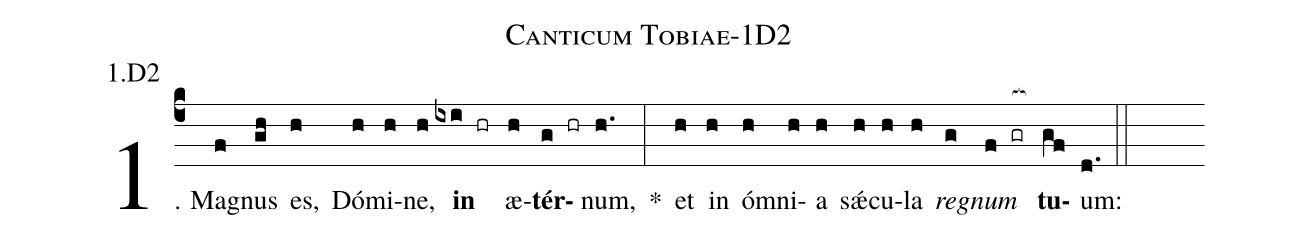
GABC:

name: Canticum Tobiae-1D2;
annotation: 1.D2;
%%
(c4)1. Ma(f)gnus(gh) es,(h) Dó(h)mi(h)ne,(h) <b>in</b>(ixi hr) æ(h)<b>tér</b>(g hr)num,(h.) *(:) et(h) in(h) óm(h)ni(h)a(h) sǽ(h)cu(h)la(h) <i>re</i>(g)<i>gnum</i>(f gr[ocb:1{]) <b>tu</b>(gf[ocb:0}])um:(d.) (::)
